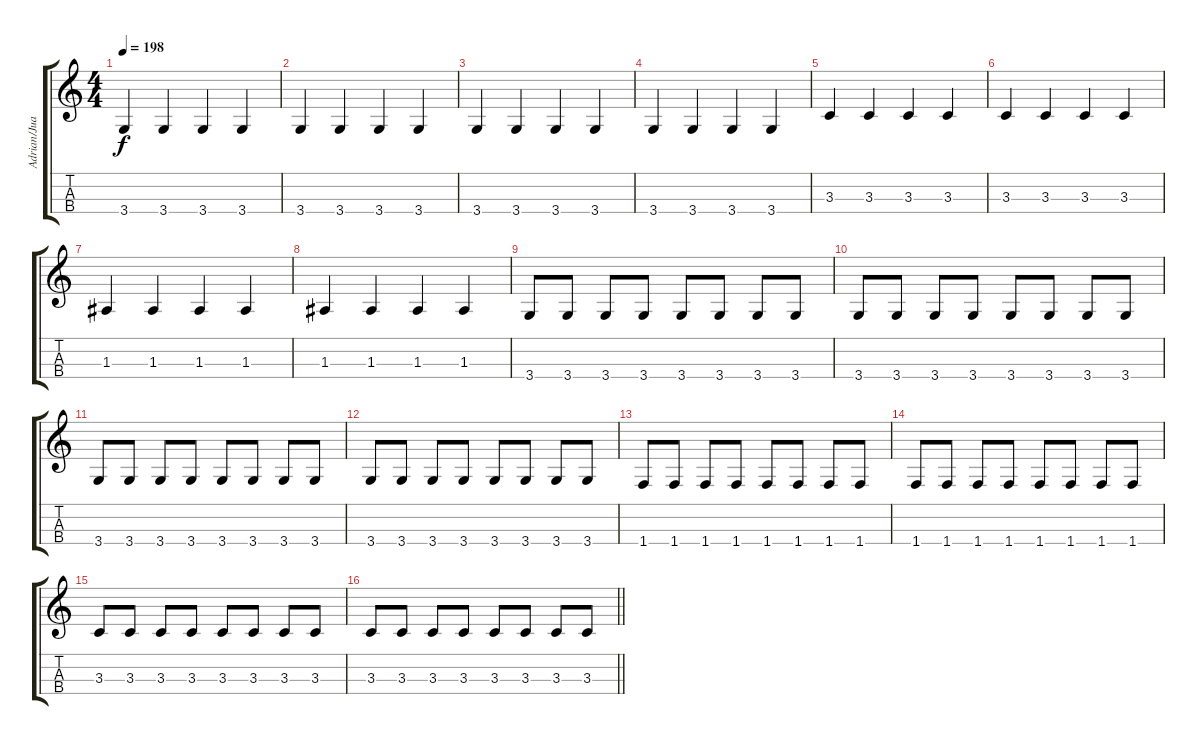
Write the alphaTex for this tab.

\track ("Adrian/Juan" "Adrian/Jua") {instrument electricbassfinger}
\staff {score tabs}
\tuning (G3 D3 A2 E2) {hide}
\ts (4 4)
\tempo 198
\clef g2
\ks c
3.4.4{dy f} 3.4.4 3.4.4 3.4.4 |
3.4.4 3.4.4 3.4.4 3.4.4 |
3.4.4 3.4.4 3.4.4 3.4.4 |
3.4.4 3.4.4 3.4.4 3.4.4 |
3.3.4 3.3.4 3.3.4 3.3.4 |
3.3.4 3.3.4 3.3.4 3.3.4 |
1.3.4 1.3.4 1.3.4 1.3.4 |
1.3.4 1.3.4 1.3.4 1.3.4 |
3.4.8 3.4.8 3.4.8 3.4.8 3.4.8 3.4.8 3.4.8 3.4.8 |
3.4.8 3.4.8 3.4.8 3.4.8 3.4.8 3.4.8 3.4.8 3.4.8 |
3.4.8 3.4.8 3.4.8 3.4.8 3.4.8 3.4.8 3.4.8 3.4.8 |
3.4.8 3.4.8 3.4.8 3.4.8 3.4.8 3.4.8 3.4.8 3.4.8 |
1.4.8 1.4.8 1.4.8 1.4.8 1.4.8 1.4.8 1.4.8 1.4.8 |
1.4.8 1.4.8 1.4.8 1.4.8 1.4.8 1.4.8 1.4.8 1.4.8 |
3.3.8 3.3.8 3.3.8 3.3.8 3.3.8 3.3.8 3.3.8 3.3.8 |
\barLineRight lightlight
3.3.8 3.3.8 3.3.8 3.3.8 3.3.8 3.3.8 3.3.8 3.3.8
